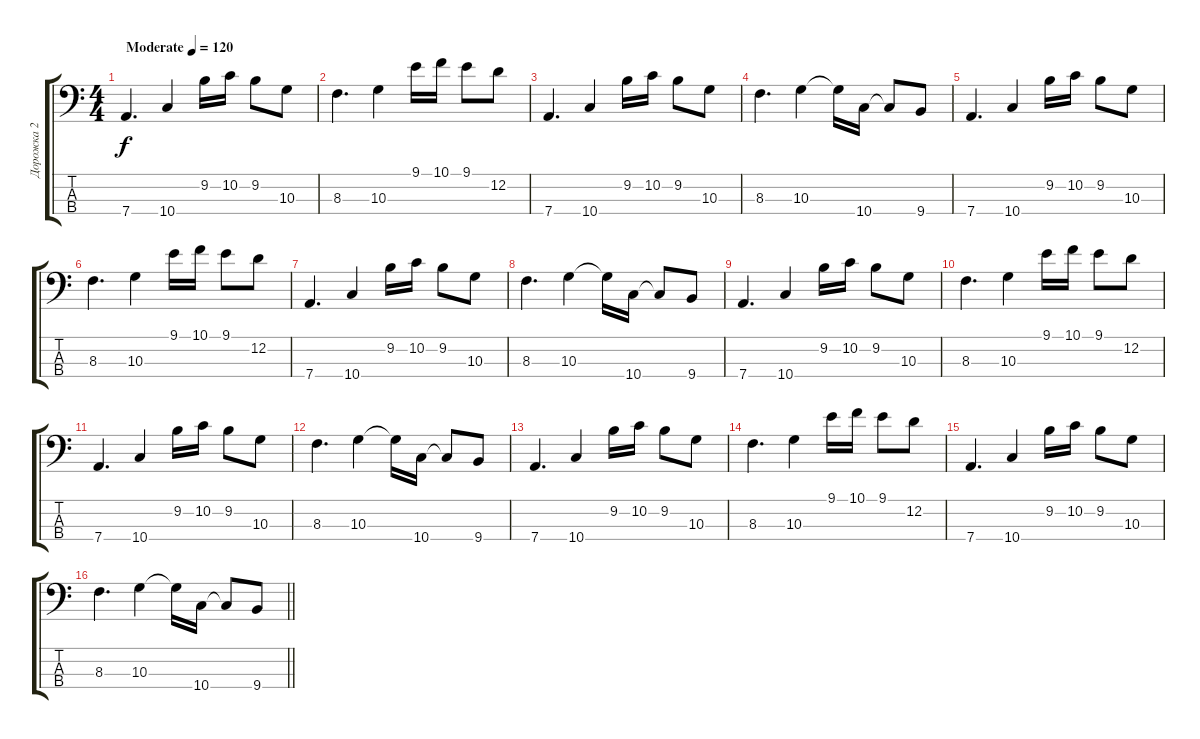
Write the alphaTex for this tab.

\track ("Дорожка 2" "Дорожка 2") {instrument slapbass2}
\staff {score tabs}
\tuning (G2 D2 A1 D1) {hide}
\ts (4 4)
\tempo (120 "Moderate")
\clef f4
\ks c
7.4.4{d dy f instrument slapbass2} 10.4.4 9.2.16 10.2.16 9.2.8 10.3.8 |
8.3.4{d} 10.3.4 9.1.16 10.1.16 9.1.8 12.2.8 |
7.4.4{d} 10.4.4 9.2.16 10.2.16 9.2.8 10.3.8 |
8.3.4{d} 10.3.4 10.3{t}.16 10.4.16 10.4{t}.8 9.4.8 |
7.4.4{d} 10.4.4 9.2.16 10.2.16 9.2.8 10.3.8 |
8.3.4{d} 10.3.4 9.1.16 10.1.16 9.1.8 12.2.8 |
7.4.4{d} 10.4.4 9.2.16 10.2.16 9.2.8 10.3.8 |
8.3.4{d} 10.3.4 10.3{t}.16 10.4.16 10.4{t}.8 9.4.8 |
7.4.4{d} 10.4.4 9.2.16 10.2.16 9.2.8 10.3.8 |
8.3.4{d} 10.3.4 9.1.16 10.1.16 9.1.8 12.2.8 |
7.4.4{d} 10.4.4 9.2.16 10.2.16 9.2.8 10.3.8 |
8.3.4{d} 10.3.4 10.3{t}.16 10.4.16 10.4{t}.8 9.4.8 |
7.4.4{d} 10.4.4 9.2.16 10.2.16 9.2.8 10.3.8 |
8.3.4{d} 10.3.4 9.1.16 10.1.16 9.1.8 12.2.8 |
7.4.4{d} 10.4.4 9.2.16 10.2.16 9.2.8 10.3.8 |
\barLineRight lightlight
8.3.4{d} 10.3.4 10.3{t}.16 10.4.16 10.4{t}.8 9.4.8
